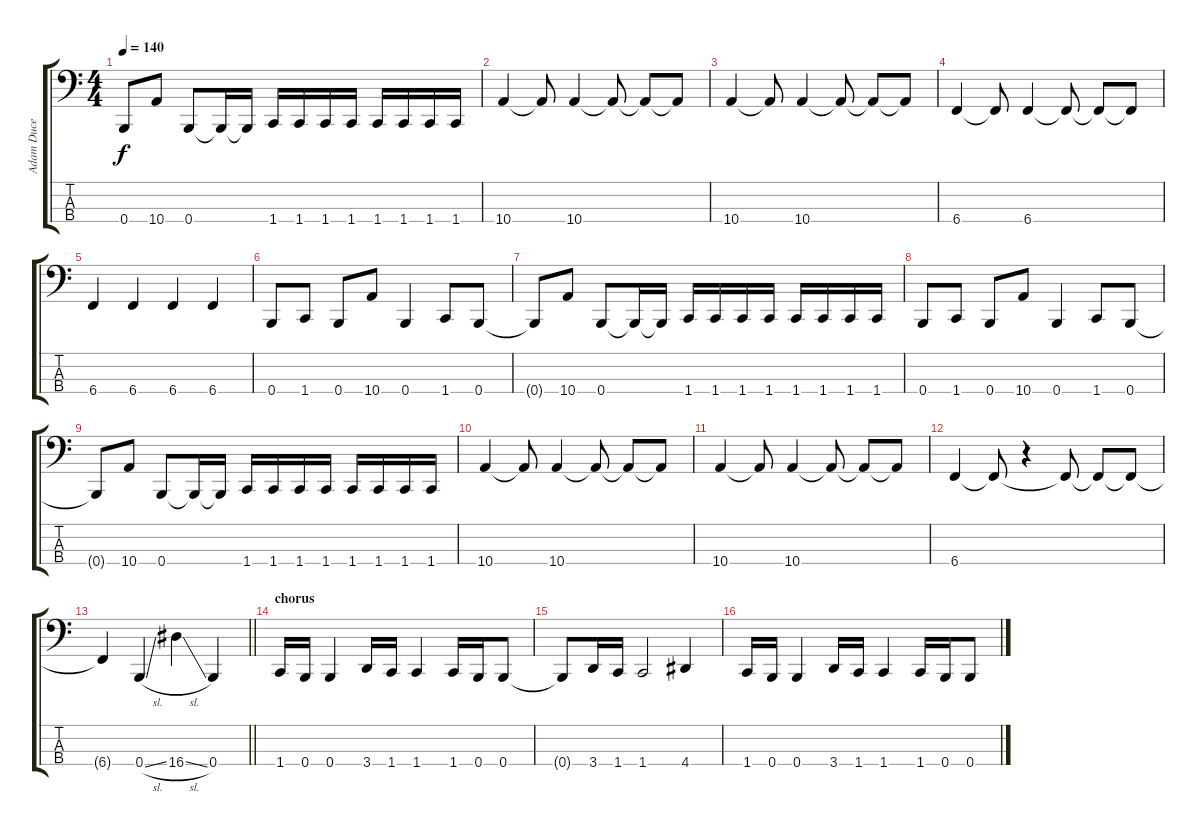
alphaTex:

\track ("Adam Duce" "Adam Duce") {solo instrument electricbassfinger}
\staff {score tabs}
\tuning (E2 B1 Gb1 B0) {hide}
\ts (4 4)
\tempo 140
\clef f4
\ks c
0.4{t}.8{dy f} 10.4.8 0.4.8 0.4{t}.16 0.4{t}.16 1.4.16 1.4.16 1.4.16 1.4.16 1.4.16 1.4.16 1.4.16 1.4.16 |
10.4.4 10.4{t}.8 10.4.4 10.4{t}.8 10.4{t}.8 10.4{t}.8 |
10.4.4 10.4{t}.8 10.4.4 10.4{t}.8 10.4{t}.8 10.4{t}.8 |
6.4.4 6.4{t}.8 6.4.4 6.4{t}.8 6.4{t}.8 6.4{t}.8 |
6.4.4 6.4.4 6.4.4 6.4.4 |
0.4.8 1.4.8 0.4.8 10.4.8 0.4.4 1.4.8 0.4.8 |
0.4{t}.8 10.4.8 0.4.8 0.4{t}.16 0.4{t}.16 1.4.16 1.4.16 1.4.16 1.4.16 1.4.16 1.4.16 1.4.16 1.4.16 |
0.4.8 1.4.8 0.4.8 10.4.8 0.4.4 1.4.8 0.4.8 |
0.4{t}.8 10.4.8 0.4.8 0.4{t}.16 0.4{t}.16 1.4.16 1.4.16 1.4.16 1.4.16 1.4.16 1.4.16 1.4.16 1.4.16 |
10.4.4 10.4{t}.8 10.4.4 10.4{t}.8 10.4{t}.8 10.4{t}.8 |
10.4.4 10.4{t}.8 10.4.4 10.4{t}.8 10.4{t}.8 10.4{t}.8 |
6.4.4 6.4{t}.8 r.4 6.4{t}.8 6.4{t}.8 6.4{t}.8 |
\barLineRight lightlight
6.4{t}.4 0.4{sl}.4 16.4{sl}.4 0.4.4 |
\section ("" "chorus")
1.4.16 0.4.16 0.4.4 3.4.16 1.4.16 1.4.4 1.4.16 0.4.16 0.4.8 |
0.4{t}.8 3.4.16 1.4.16 1.4.2 4.4.4 |
1.4.16 0.4.16 0.4.4 3.4.16 1.4.16 1.4.4 1.4.16 0.4.16 0.4.8
